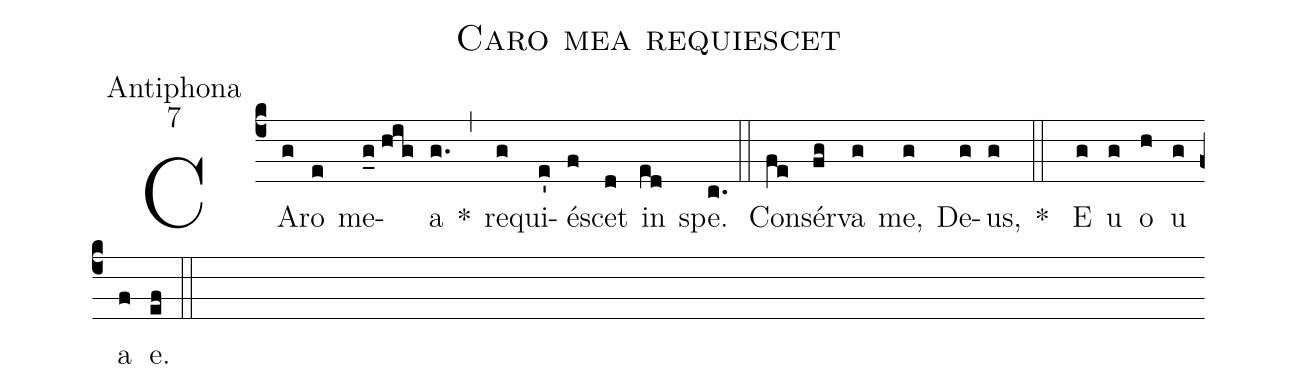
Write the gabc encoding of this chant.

name:Caro mea requiescet;
office-part:Antiphona;
mode:7;
%%
(c4) CA(g)ro(e) me(g_0//hig)a(g.) *(,) re(g)qui(e')é(f)scet(d) in(ed) spe.(c.) (::)
Con(fe)sér(fg)va(g) me,(g) De(g)us,(g) * (::) E(g) u(g) o(h) u(g) a(f) e.(ef) (::)
